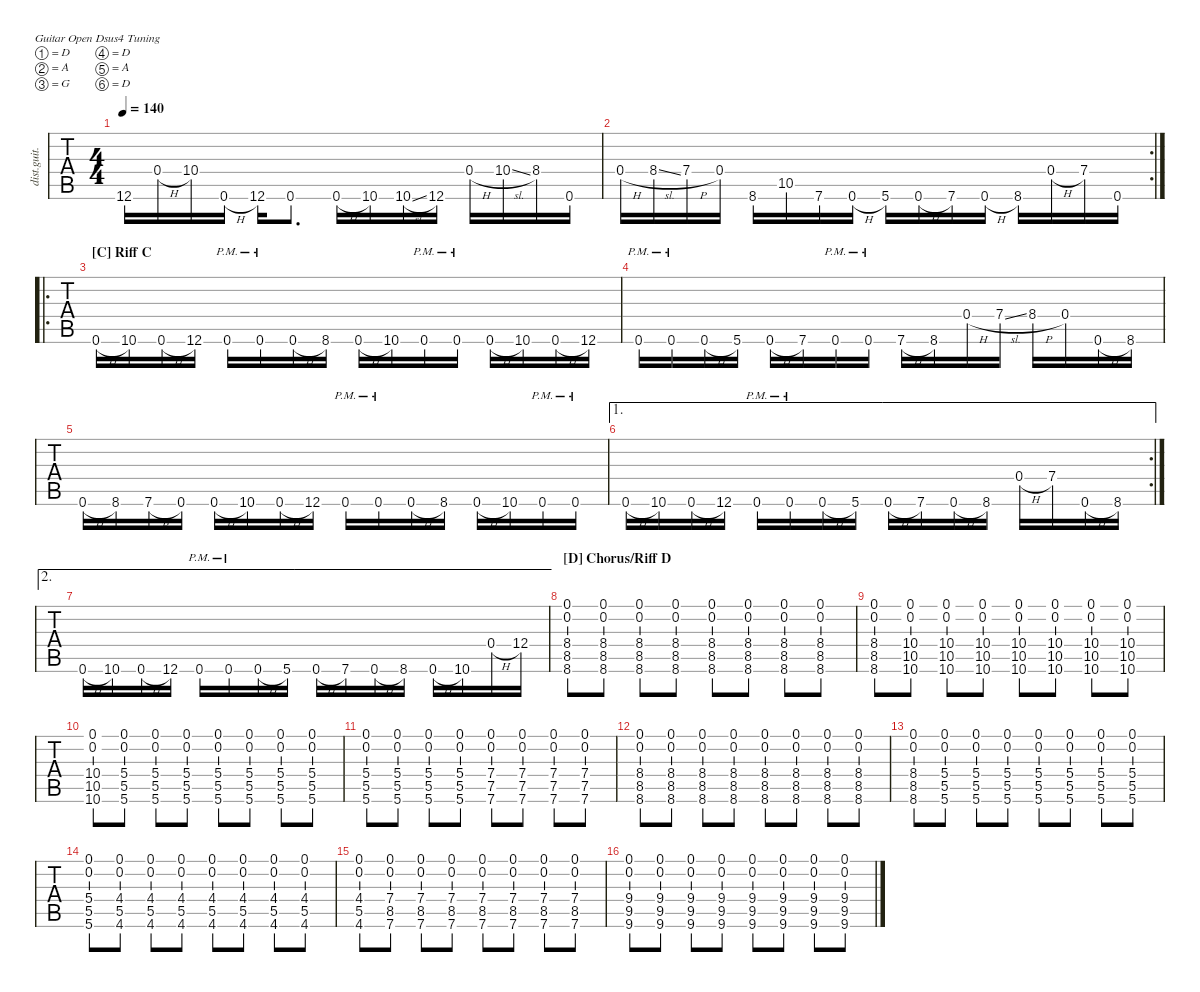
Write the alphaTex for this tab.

\defaultSystemsLayout 4
\hideDynamics
\bracketExtendMode nobrackets
\otherSystemsTrackNameOrientation horizontal
\track ("Rhythm L" "dist.guit.") {instrument distortionguitar}
\staff {tabs}
\tuning (D4 A3 G3 D3 A2 D2)
\ts (4 4)
\tempo 140
\clef g2
\ks c
12.6.16{dy mf} 0.4{h}.16 10.4.16 0.6{h}.16 12.6.16 0.6.8{d} 0.6{h}.16 10.6.16 10.6{sl}.16 12.6.16 0.4{h}.16 10.4{sl}.16 8.4{acc #}.16 0.6.16 |
\rc 2
0.4{h}.16 8.4{sl acc #}.16 7.4{h}.16 0.4.16 8.6{acc #}.16 10.5.16 7.6.16 0.6{h}.16 5.6.16 0.6{h}.16 7.6.16 0.6{h}.16 8.6{acc #}.16 0.4{h}.16 7.4.16 0.6.16 |
\ro
\section ("C" "Riff C")
0.6{h}.16 10.6.16 0.6{h}.16 12.6.16 0.6{pm}.16 0.6{pm}.16 0.6{h}.16 8.6{acc #}.16 0.6{h}.16 10.6.16 0.6{pm}.16 0.6{pm}.16 0.6{h}.16 10.6.16 0.6{h}.16 12.6.16 |
0.6{pm}.16 0.6{pm}.16 0.6{h}.16 5.6.16 0.6{h}.16 7.6.16 0.6{pm}.16 0.6{pm}.16 7.6{h}.16 8.6{acc #}.16 0.4{h}.16 7.4{sl}.16 8.4{h acc #}.16 0.4.16 0.6{h}.16 8.6{acc #}.16 |
0.6{h}.16 8.6{acc #}.16 7.6{h}.16 0.6.16 0.6{h}.16 10.6.16 0.6{h}.16 12.6.16 0.6{pm}.16 0.6{pm}.16 0.6{h}.16 8.6{acc #}.16 0.6{h}.16 10.6.16 0.6{pm}.16 0.6{pm}.16 |
\ae 1
\rc 2
0.6{h}.16 10.6.16 0.6{h}.16 12.6.16 0.6{pm}.16 0.6{pm}.16 0.6{h}.16 5.6.16 0.6{h}.16 7.6.16 0.6{h}.16 8.6{acc #}.16 0.4{h}.16 7.4.16 0.6{h}.16 8.6{acc #}.16 |
\ae 2
0.6{h}.16 10.6.16 0.6{h}.16 12.6.16 0.6{pm}.16 0.6{pm}.16 0.6{h}.16 5.6.16 0.6{h}.16 7.6.16 0.6{h}.16 8.6{acc #}.16 0.6{h}.16 10.6.16 0.4{h}.16 12.4.16 |
\section ("D" "Chorus/Riff D")
(8.6{acc #} 8.5 8.4{acc #} 0.2{acc x} 0.1).8 (8.6{acc #} 8.5 8.4{acc #} 0.2{acc x} 0.1).8 (8.6{acc #} 8.5 8.4{acc #} 0.2{acc x} 0.1).8 (8.6{acc #} 8.5 8.4{acc #} 0.2{acc x} 0.1).8 (8.6{acc #} 8.5 8.4{acc #} 0.2{acc x} 0.1).8 (8.6{acc #} 8.5 8.4{acc #} 0.2{acc x} 0.1).8 (8.6{acc #} 8.5 8.4{acc #} 0.2{acc x} 0.1).8 (8.6{acc #} 8.5 8.4{acc #} 0.2{acc x} 0.1).8 |
(8.6{acc #} 8.5 8.4{acc #} 0.2{acc x} 0.1).8 (10.6 10.5 10.4 0.2{acc x} 0.1).8 (10.6 10.5 10.4 0.2{acc x} 0.1).8 (10.6 10.5 10.4 0.2{acc x} 0.1).8 (10.6 10.5 10.4 0.2{acc x} 0.1).8 (10.6 10.5 10.4 0.2{acc x} 0.1).8 (10.6 10.5 10.4 0.2{acc x} 0.1).8 (10.6 10.5 10.4 0.2{acc x} 0.1).8 |
(10.6 10.5 10.4 0.2{acc x} 0.1).8 (5.6 5.5 5.4 0.2{acc x} 0.1).8 (5.6 5.5 5.4 0.2{acc x} 0.1).8 (5.6 5.5 5.4 0.2{acc x} 0.1).8 (5.6 5.5 5.4 0.2{acc x} 0.1).8 (5.6 5.5 5.4 0.2{acc x} 0.1).8 (5.6 5.5 5.4 0.2{acc x} 0.1).8 (5.6 5.5 5.4 0.2{acc x} 0.1).8 |
(5.6 5.5 5.4 0.2{acc x} 0.1).8 (5.6 5.5 5.4 0.2{acc x} 0.1).8 (5.6 5.5 5.4 0.2{acc x} 0.1).8 (5.6 5.5 5.4 0.2{acc x} 0.1).8 (7.6 7.5 7.4 0.2{acc x} 0.1).8 (7.6 7.5 7.4 0.2{acc x} 0.1).8 (7.6 7.5 7.4 0.2{acc x} 0.1).8 (7.6 7.5 7.4 0.2{acc x} 0.1).8 |
(8.6{acc #} 8.5 8.4{acc #} 0.2{acc x} 0.1).8 (8.6{acc #} 8.5 8.4{acc #} 0.2{acc x} 0.1).8 (8.6{acc #} 8.5 8.4{acc #} 0.2{acc x} 0.1).8 (8.6{acc #} 8.5 8.4{acc #} 0.2{acc x} 0.1).8 (8.6{acc #} 8.5 8.4{acc #} 0.2{acc x} 0.1).8 (8.6{acc #} 8.5 8.4{acc #} 0.2{acc x} 0.1).8 (8.6{acc #} 8.5 8.4{acc #} 0.2{acc x} 0.1).8 (8.6{acc #} 8.5 8.4{acc #} 0.2{acc x} 0.1).8 |
(8.6{acc #} 8.5 8.4{acc #} 0.2{acc x} 0.1).8 (5.6 5.5 5.4 0.2{acc x} 0.1).8 (5.6 5.5 5.4 0.2{acc x} 0.1).8 (5.6 5.5 5.4 0.2{acc x} 0.1).8 (5.6 5.5 5.4 0.2{acc x} 0.1).8 (5.6 5.5 5.4 0.2{acc x} 0.1).8 (5.6 5.5 5.4 0.2{acc x} 0.1).8 (5.6 5.5 5.4 0.2{acc x} 0.1).8 |
(5.6 5.5 5.4 0.2{acc x} 0.1).8 (4.6{acc #} 5.5 4.4{acc #} 0.2{acc x} 0.1).8 (4.6{acc #} 5.5 4.4{acc #} 0.2{acc x} 0.1).8 (4.6{acc #} 5.5 4.4{acc #} 0.2{acc x} 0.1).8 (4.6{acc #} 5.5 4.4{acc #} 0.2{acc x} 0.1).8 (4.6{acc #} 5.5 4.4{acc #} 0.2{acc x} 0.1).8 (4.6{acc #} 5.5 4.4{acc #} 0.2{acc x} 0.1).8 (4.6{acc #} 5.5 4.4{acc #} 0.2{acc x} 0.1).8 |
(4.6{acc #} 5.5 4.4{acc #} 0.2{acc x} 0.1).8 (7.4 8.5 7.6 0.1 0.2{acc x}).8 (7.4 8.5 7.6 0.1 0.2{acc x}).8 (7.4 8.5 7.6 0.1 0.2{acc x}).8 (7.4 8.5 7.6 0.1 0.2{acc x}).8 (7.4 8.5 7.6 0.1 0.2{acc x}).8 (7.4 8.5 7.6 0.1 0.2{acc x}).8 (7.4 8.5 7.6 0.1 0.2{acc x}).8 |
(0.2 0.1 9.6 9.5{acc #} 9.4).8 (0.2 0.1 9.6 9.5{acc #} 9.4).8 (0.2 0.1 9.6 9.5{acc #} 9.4).8 (0.2 0.1 9.6 9.5{acc #} 9.4).8 (0.2 0.1 9.6 9.5{acc #} 9.4).8 (0.2 0.1 9.6 9.5{acc #} 9.4).8 (0.2 0.1 9.6 9.5{acc #} 9.4).8 (0.2 0.1 9.6 9.5{acc #} 9.4).8
